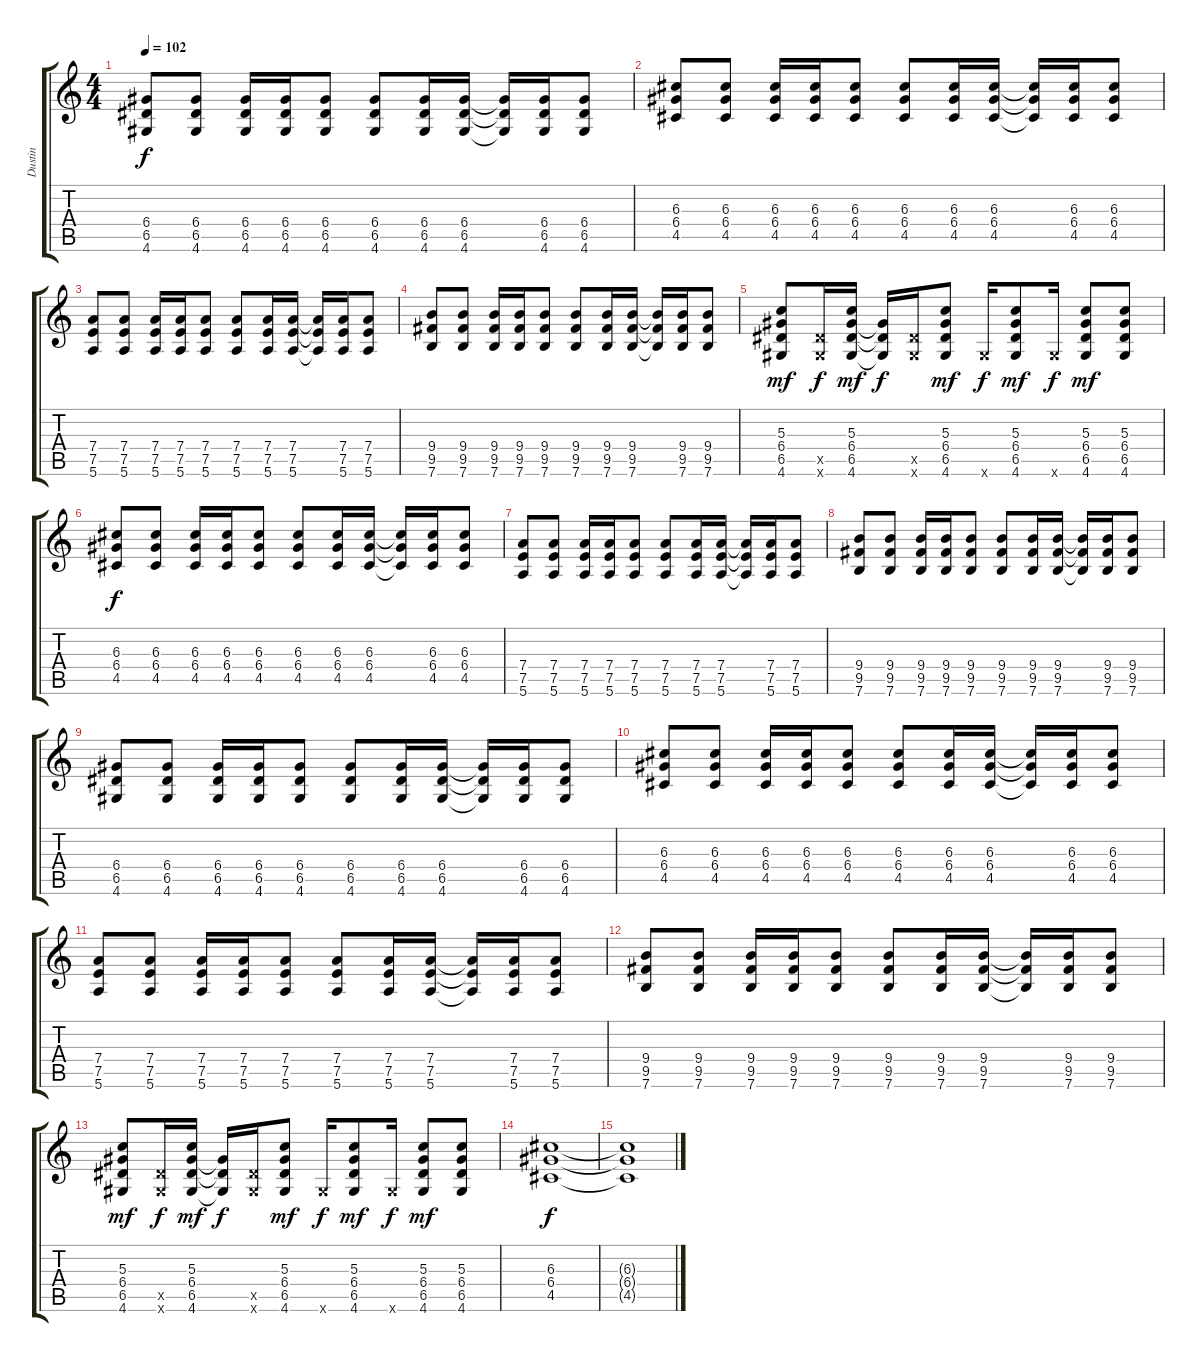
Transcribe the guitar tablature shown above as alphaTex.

\track ("Dustin" "Dustin") {instrument overdrivenguitar}
\staff {score tabs}
\tuning (E4 B3 G3 D3 A2 E2) {hide}
\ts (4 4)
\tempo 102
\clef g2
\ks c
(6.4 6.5 4.6).8{dy f} (6.4 6.5 4.6).8 (6.4 6.5 4.6).16 (6.4 6.5 4.6).16 (6.4 6.5 4.6).8 (6.4 6.5 4.6).8 (6.4 6.5 4.6).16 (6.4 6.5 4.6).16 (6.4{t} 6.5{t} 4.6{t}).16 (6.4 6.5 4.6).16 (6.4 6.5 4.6).8 |
(6.3 6.4 4.5).8 (6.3 6.4 4.5).8 (6.3 6.4 4.5).16 (6.3 6.4 4.5).16 (6.3 6.4 4.5).8 (6.3 6.4 4.5).8 (6.3 6.4 4.5).16 (6.3 6.4 4.5).16 (6.3{t} 6.4{t} 4.5{t}).16 (6.3 6.4 4.5).16 (6.3 6.4 4.5).8 |
(7.4 7.5 5.6).8 (7.4 7.5 5.6).8 (7.4 7.5 5.6).16 (7.4 7.5 5.6).16 (7.4 7.5 5.6).8 (7.4 7.5 5.6).8 (7.4 7.5 5.6).16 (7.4 7.5 5.6).16 (7.4{t} 7.5{t} 5.6{t}).16 (7.4 7.5 5.6).16 (7.4 7.5 5.6).8 |
(9.4 9.5 7.6).8 (9.4 9.5 7.6).8 (9.4 9.5 7.6).16 (9.4 9.5 7.6).16 (9.4 9.5 7.6).8 (9.4 9.5 7.6).8 (9.4 9.5 7.6).16 (9.4 9.5 7.6).16 (9.4{t} 9.5{t} 7.6{t}).16 (9.4 9.5 7.6).16 (9.4 9.5 7.6).8 |
(5.3 6.4 6.5 4.6).8{dy mf} (6.5{x} 4.6{x}).16{dy f} (5.3 6.4 6.5 4.6).16{dy mf} (6.4{t} 6.5{t} 4.6{t}).16{dy f} (6.5{x} 4.6{x}).16 (5.3 6.4 6.5 4.6).8{dy mf} 4.6{x}.16{dy f} (5.3 6.4 6.5 4.6).8{dy mf} 4.6{x}.16{dy f} (5.3 6.4 6.5 4.6).8{dy mf} (5.3 6.4 6.5 4.6).8 |
(6.3 6.4 4.5).8{dy f} (6.3 6.4 4.5).8 (6.3 6.4 4.5).16 (6.3 6.4 4.5).16 (6.3 6.4 4.5).8 (6.3 6.4 4.5).8 (6.3 6.4 4.5).16 (6.3 6.4 4.5).16 (6.3{t} 6.4{t} 4.5{t}).16 (6.3 6.4 4.5).16 (6.3 6.4 4.5).8 |
(7.4 7.5 5.6).8 (7.4 7.5 5.6).8 (7.4 7.5 5.6).16 (7.4 7.5 5.6).16 (7.4 7.5 5.6).8 (7.4 7.5 5.6).8 (7.4 7.5 5.6).16 (7.4 7.5 5.6).16 (7.4{t} 7.5{t} 5.6{t}).16 (7.4 7.5 5.6).16 (7.4 7.5 5.6).8 |
(9.4 9.5 7.6).8 (9.4 9.5 7.6).8 (9.4 9.5 7.6).16 (9.4 9.5 7.6).16 (9.4 9.5 7.6).8 (9.4 9.5 7.6).8 (9.4 9.5 7.6).16 (9.4 9.5 7.6).16 (9.4{t} 9.5{t} 7.6{t}).16 (9.4 9.5 7.6).16 (9.4 9.5 7.6).8 |
(6.4 6.5 4.6).8 (6.4 6.5 4.6).8 (6.4 6.5 4.6).16 (6.4 6.5 4.6).16 (6.4 6.5 4.6).8 (6.4 6.5 4.6).8 (6.4 6.5 4.6).16 (6.4 6.5 4.6).16 (6.4{t} 6.5{t} 4.6{t}).16 (6.4 6.5 4.6).16 (6.4 6.5 4.6).8 |
(6.3 6.4 4.5).8 (6.3 6.4 4.5).8 (6.3 6.4 4.5).16 (6.3 6.4 4.5).16 (6.3 6.4 4.5).8 (6.3 6.4 4.5).8 (6.3 6.4 4.5).16 (6.3 6.4 4.5).16 (6.3{t} 6.4{t} 4.5{t}).16 (6.3 6.4 4.5).16 (6.3 6.4 4.5).8 |
(7.4 7.5 5.6).8 (7.4 7.5 5.6).8 (7.4 7.5 5.6).16 (7.4 7.5 5.6).16 (7.4 7.5 5.6).8 (7.4 7.5 5.6).8 (7.4 7.5 5.6).16 (7.4 7.5 5.6).16 (7.4{t} 7.5{t} 5.6{t}).16 (7.4 7.5 5.6).16 (7.4 7.5 5.6).8 |
(9.4 9.5 7.6).8 (9.4 9.5 7.6).8 (9.4 9.5 7.6).16 (9.4 9.5 7.6).16 (9.4 9.5 7.6).8 (9.4 9.5 7.6).8 (9.4 9.5 7.6).16 (9.4 9.5 7.6).16 (9.4{t} 9.5{t} 7.6{t}).16 (9.4 9.5 7.6).16 (9.4 9.5 7.6).8 |
(5.3 6.4 6.5 4.6).8{dy mf} (6.5{x} 4.6{x}).16{dy f} (5.3 6.4 6.5 4.6).16{dy mf} (6.4{t} 6.5{t} 4.6{t}).16{dy f} (6.5{x} 4.6{x}).16 (5.3 6.4 6.5 4.6).8{dy mf} 4.6{x}.16{dy f} (5.3 6.4 6.5 4.6).8{dy mf} 4.6{x}.16{dy f} (5.3 6.4 6.5 4.6).8{dy mf} (5.3 6.4 6.5 4.6).8 |
(6.3 6.4 4.5).1{dy f} |
(6.3{t} 6.4{t} 4.5{t}).1
